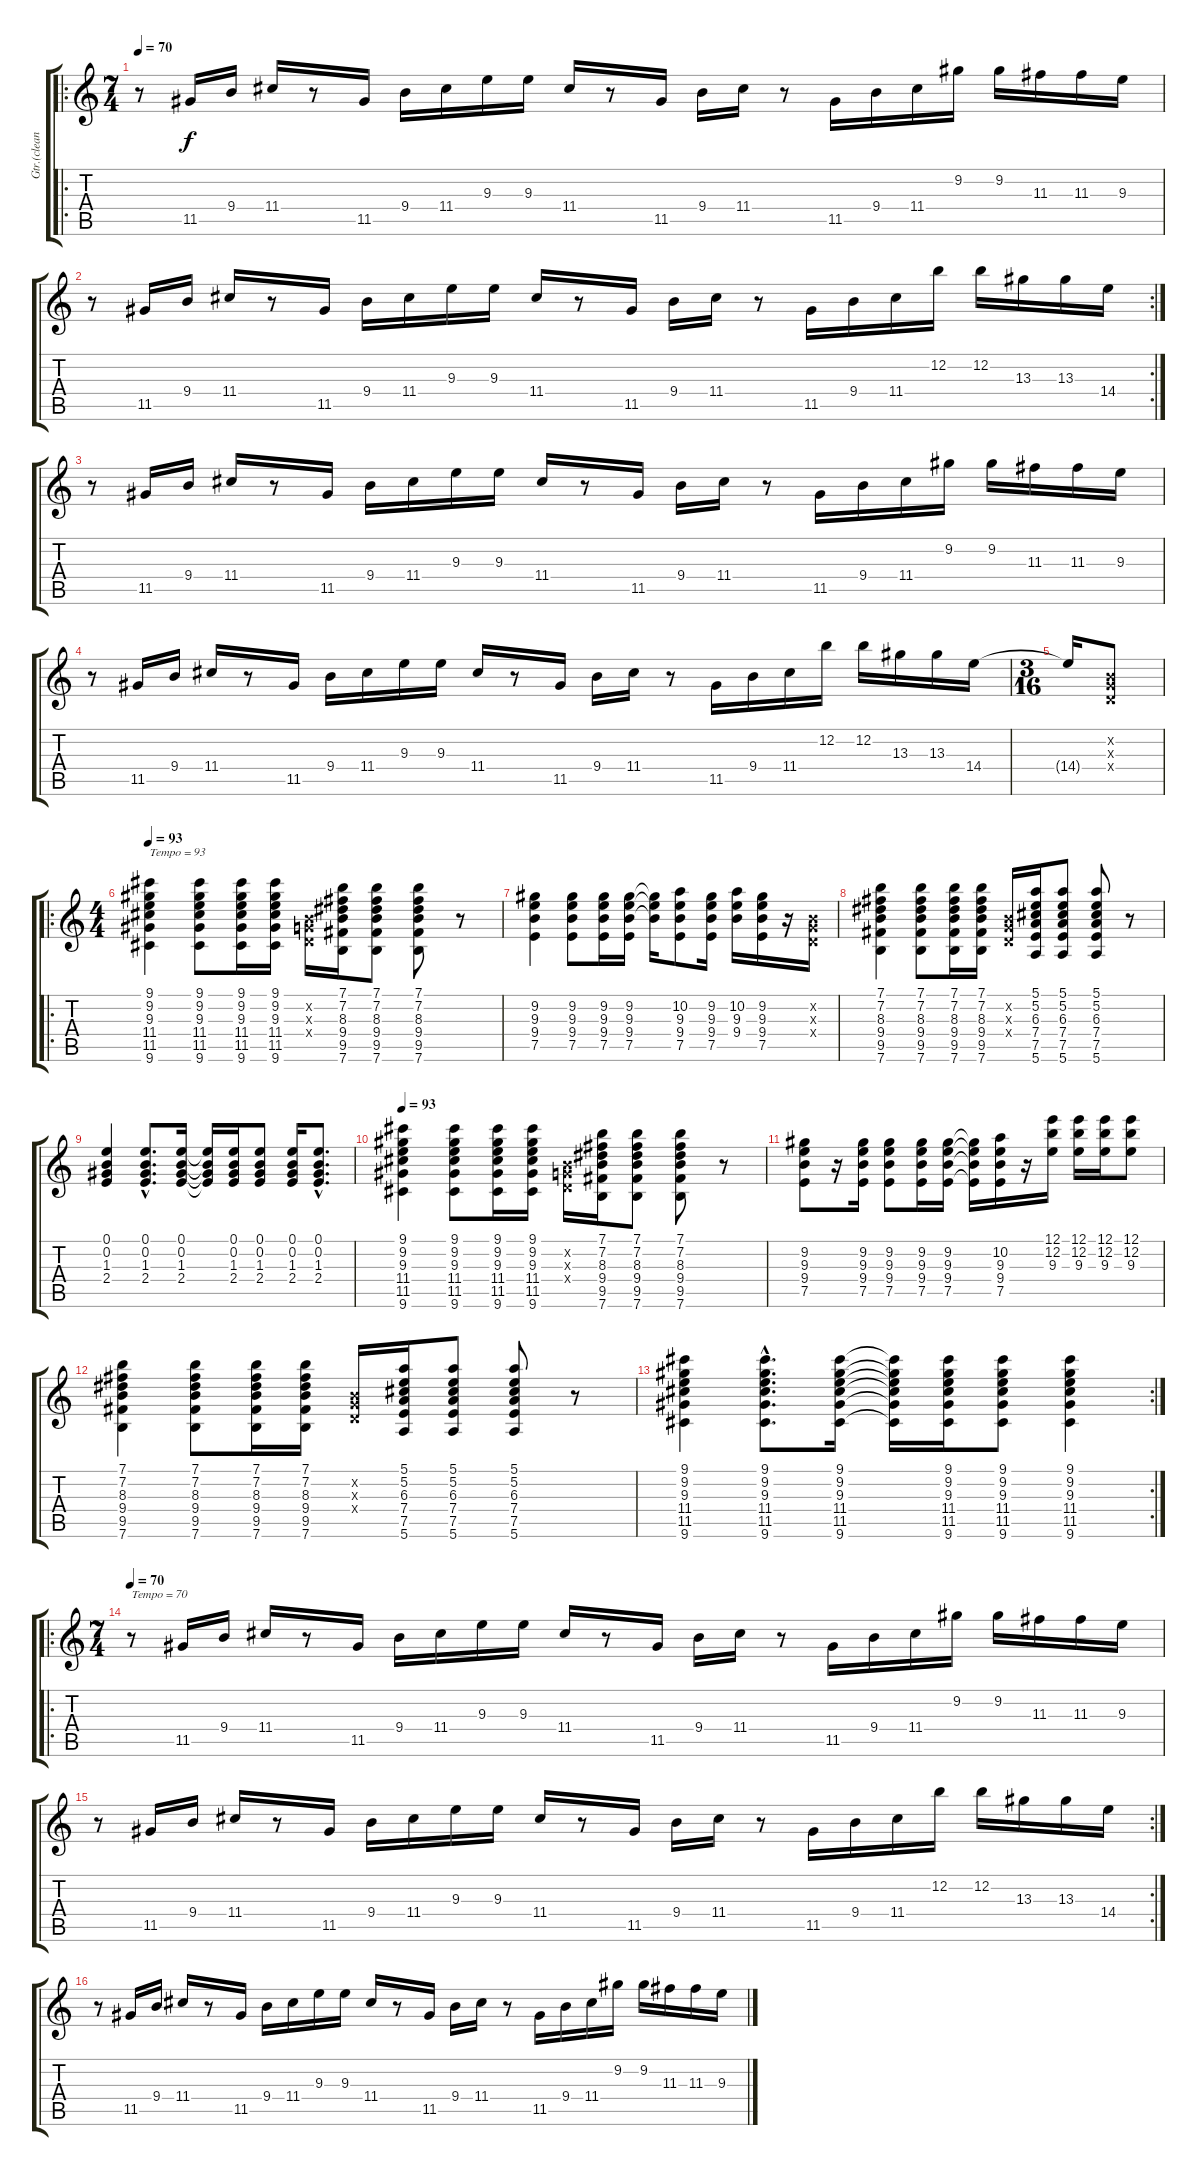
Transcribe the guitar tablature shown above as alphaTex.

\track ("Gtr.(clean)" "Gtr.(clean") {instrument electricguitarclean}
\staff {score tabs}
\tuning (E4 B3 G3 D3 A2 E2) {hide}
\ro
\ts (7 4)
\tempo 70
\clef g2
\ks c
r.8{dy f instrument electricguitarclean} 11.5.16 9.4.16 11.4.16 r.8 11.5.16 9.4.16 11.4.16 9.3.16 9.3.16 11.4.16 r.8 11.5.16 9.4.16 11.4.16 r.8 11.5.16 9.4.16 11.4.16 9.2.16 9.2.16 11.3.16 11.3.16 9.3.16 |
\rc 2
r.8 11.5.16 9.4.16 11.4.16 r.8 11.5.16 9.4.16 11.4.16 9.3.16 9.3.16 11.4.16 r.8 11.5.16 9.4.16 11.4.16 r.8 11.5.16 9.4.16 11.4.16 12.2.16 12.2.16 13.3.16 13.3.16 14.4.16 |
r.8 11.5.16 9.4.16 11.4.16 r.8 11.5.16 9.4.16 11.4.16 9.3.16 9.3.16 11.4.16 r.8 11.5.16 9.4.16 11.4.16 r.8 11.5.16 9.4.16 11.4.16 9.2.16 9.2.16 11.3.16 11.3.16 9.3.16 |
r.8 11.5.16 9.4.16 11.4.16 r.8 11.5.16 9.4.16 11.4.16 9.3.16 9.3.16 11.4.16 r.8 11.5.16 9.4.16 11.4.16 r.8 11.5.16 9.4.16 11.4.16 12.2.16 12.2.16 13.3.16 13.3.16 14.4.16 |
\ts (3 16)
14.4{t}.16 (0.2{x} 0.3{x} 0.4{x}).8 |
\ro
\ts (4 4)
\tempo 93
(9.1 9.2 9.3 11.4 11.5 9.6).4{txt "Tempo = 93"} (9.1 9.2 9.3 11.4 11.5 9.6).8 (9.1 9.2 9.3 11.4 11.5 9.6).16 (9.1 9.2 9.3 11.4 11.5 9.6).16 (0.2{x} 0.3{x} 0.4{x}).16 (7.1 7.2 8.3 9.4 9.5 7.6).16 (7.1 7.2 8.3 9.4 9.5 7.6).8 (7.1 7.2 8.3 9.4 9.5 7.6).8 r.8 |
(9.2 9.3 9.4 7.5).4 (9.2 9.3 9.4 7.5).8 (9.2 9.3 9.4 7.5).16 (9.2 9.3 9.4 7.5).16 (9.2{t} 9.3{t} 9.4{t}).16 (10.2 9.3 9.4 7.5).8 (9.2 9.3 9.4 7.5).16 (10.2 9.3 9.4).16 (9.2 9.3 9.4 7.5).16 r.16 (0.2{x} 0.3{x} 0.4{x}).16 |
(7.1 7.2 8.3 9.4 9.5 7.6).4 (7.1 7.2 8.3 9.4 9.5 7.6).8 (7.1 7.2 8.3 9.4 9.5 7.6).16 (7.1 7.2 8.3 9.4 9.5 7.6).16 (0.2{x} 0.3{x} 0.4{x}).16 (5.1 5.2 6.3 7.4 7.5 5.6).16 (5.1 5.2 6.3 7.4 7.5 5.6).8 (5.1 5.2 6.3 7.4 7.5 5.6).8 r.8 |
(0.1 0.2 1.3 2.4).4 (0.1{hac} 0.2{hac} 1.3{hac} 2.4{hac}).8{d} (0.1 0.2 1.3 2.4).16 (0.1{t} 0.2{t} 1.3{t} 2.4{t}).16 (0.1 0.2 1.3 2.4).16 (0.1 0.2 1.3 2.4).8 (0.1 0.2 1.3 2.4).16 (0.1{hac} 0.2{hac} 1.3{hac} 2.4{hac}).8{d} |
\tempo 93
(9.1 9.2 9.3 11.4 11.5 9.6).4 (9.1 9.2 9.3 11.4 11.5 9.6).8 (9.1 9.2 9.3 11.4 11.5 9.6).16 (9.1 9.2 9.3 11.4 11.5 9.6).16 (0.2{x} 0.3{x} 0.4{x}).16 (7.1 7.2 8.3 9.4 9.5 7.6).16 (7.1 7.2 8.3 9.4 9.5 7.6).8 (7.1 7.2 8.3 9.4 9.5 7.6).8 r.8 |
(9.2 9.3 9.4 7.5).8 r.16 (9.2 9.3 9.4 7.5).16 (9.2 9.3 9.4 7.5).8 (9.2 9.3 9.4 7.5).16 (9.2 9.3 9.4 7.5).16 (9.2{t} 9.3{t} 9.4{t} 7.5{t}).16 (10.2 9.3 9.4 7.5).16 r.16 (12.1 12.2 9.3).16 (12.1 12.2 9.3).16 (12.1 12.2 9.3).16 (12.1 12.2 9.3).8 |
(7.1 7.2 8.3 9.4 9.5 7.6).4 (7.1 7.2 8.3 9.4 9.5 7.6).8 (7.1 7.2 8.3 9.4 9.5 7.6).16 (7.1 7.2 8.3 9.4 9.5 7.6).16 (0.2{x} 0.3{x} 0.4{x}).16 (5.1 5.2 6.3 7.4 7.5 5.6).16 (5.1 5.2 6.3 7.4 7.5 5.6).8 (5.1 5.2 6.3 7.4 7.5 5.6).8 r.8 |
\rc 2
(9.1 9.2 9.3 11.4 11.5 9.6).4 (9.1{hac} 9.2{hac} 9.3{hac} 11.4{hac} 11.5{hac} 9.6{hac}).8{d} (9.1 9.2 9.3 11.4 11.5 9.6).16 (9.1{t} 9.2{t} 9.3{t} 11.4{t} 11.5{t} 9.6{t}).16 (9.1 9.2 9.3 11.4 11.5 9.6).16 (9.1 9.2 9.3 11.4 11.5 9.6).8 (9.1 9.2 9.3 11.4 11.5 9.6).4 |
\ro
\ts (7 4)
\tempo 70
r.8{txt "Tempo = 70"} 11.5.16 9.4.16 11.4.16 r.8 11.5.16 9.4.16 11.4.16 9.3.16 9.3.16 11.4.16 r.8 11.5.16 9.4.16 11.4.16 r.8 11.5.16 9.4.16 11.4.16 9.2.16 9.2.16 11.3.16 11.3.16 9.3.16 |
\rc 2
r.8 11.5.16 9.4.16 11.4.16 r.8 11.5.16 9.4.16 11.4.16 9.3.16 9.3.16 11.4.16 r.8 11.5.16 9.4.16 11.4.16 r.8 11.5.16 9.4.16 11.4.16 12.2.16 12.2.16 13.3.16 13.3.16 14.4.16 |
r.8 11.5.16 9.4.16 11.4.16 r.8 11.5.16 9.4.16 11.4.16 9.3.16 9.3.16 11.4.16 r.8 11.5.16 9.4.16 11.4.16 r.8 11.5.16 9.4.16 11.4.16 9.2.16 9.2.16 11.3.16 11.3.16 9.3.16
